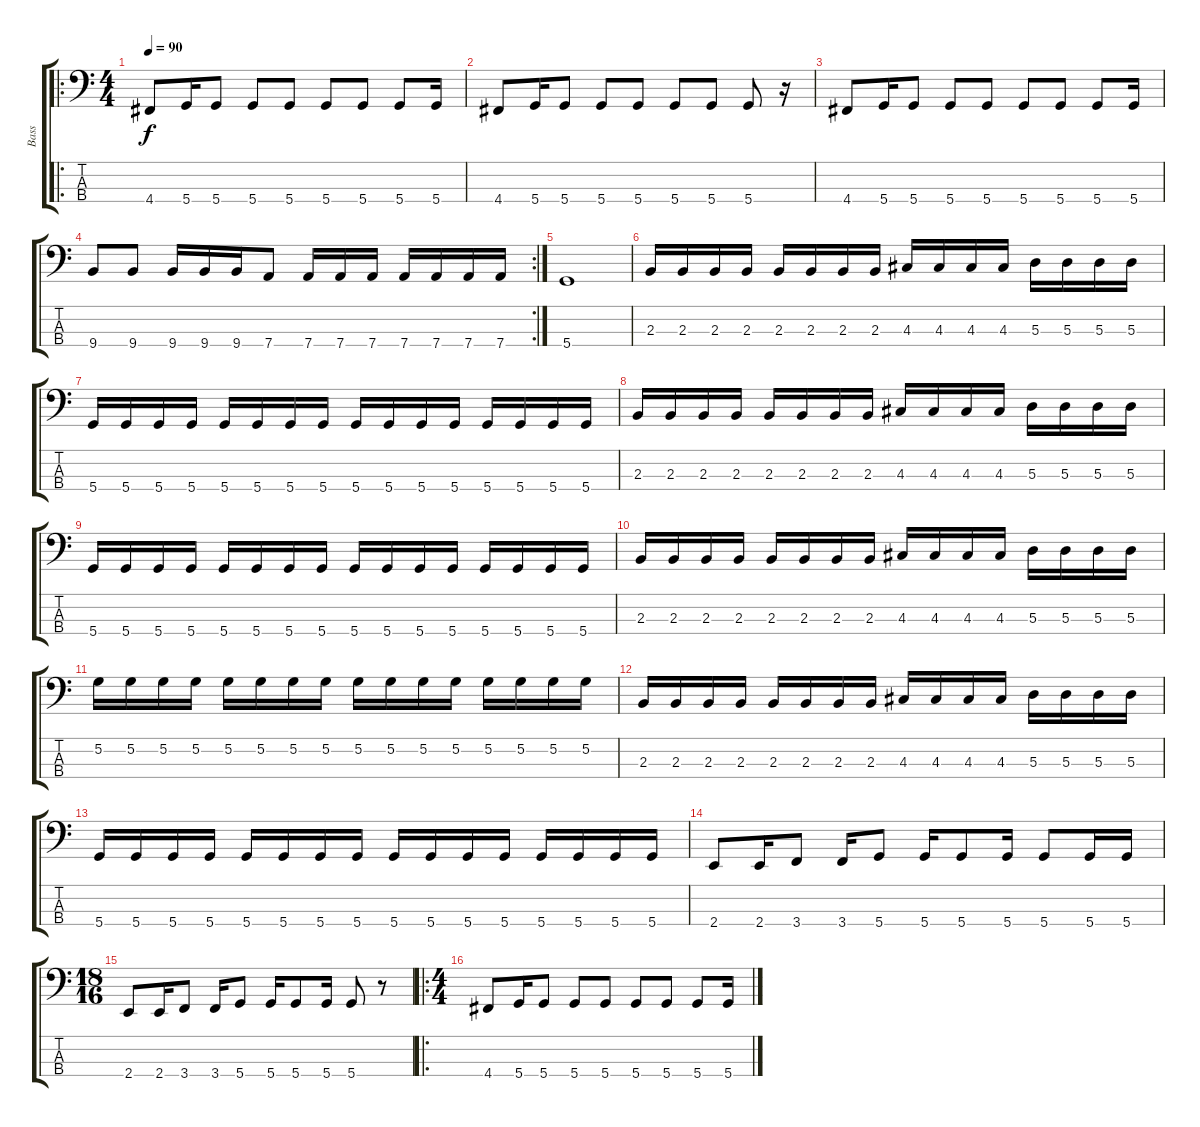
\track ("Bass" "Bass") {instrument electricbasspick}
\staff {score tabs}
\tuning (G2 D2 A1 D1) {hide}
\ro
\ts (4 4)
\tempo 90
\clef f4
\ks c
4.4.8{dy f} 5.4.16 5.4.8 5.4.8 5.4.8 5.4.8 5.4.8 5.4.8 5.4.16 |
4.4.8 5.4.16 5.4.8 5.4.8 5.4.8 5.4.8 5.4.8 5.4.8 r.16 |
4.4.8 5.4.16 5.4.8 5.4.8 5.4.8 5.4.8 5.4.8 5.4.8 5.4.16 |
\rc 2
9.4.8 9.4.8 9.4.16 9.4.16 9.4.16 7.4.8 7.4.16 7.4.16 7.4.16 7.4.16 7.4.16 7.4.16 7.4.16 |
5.4.1 |
2.3.16 2.3.16 2.3.16 2.3.16 2.3.16 2.3.16 2.3.16 2.3.16 4.3.16 4.3.16 4.3.16 4.3.16 5.3.16 5.3.16 5.3.16 5.3.16 |
5.4.16 5.4.16 5.4.16 5.4.16 5.4.16 5.4.16 5.4.16 5.4.16 5.4.16 5.4.16 5.4.16 5.4.16 5.4.16 5.4.16 5.4.16 5.4.16 |
2.3.16 2.3.16 2.3.16 2.3.16 2.3.16 2.3.16 2.3.16 2.3.16 4.3.16 4.3.16 4.3.16 4.3.16 5.3.16 5.3.16 5.3.16 5.3.16 |
5.4.16 5.4.16 5.4.16 5.4.16 5.4.16 5.4.16 5.4.16 5.4.16 5.4.16 5.4.16 5.4.16 5.4.16 5.4.16 5.4.16 5.4.16 5.4.16 |
2.3.16 2.3.16 2.3.16 2.3.16 2.3.16 2.3.16 2.3.16 2.3.16 4.3.16 4.3.16 4.3.16 4.3.16 5.3.16 5.3.16 5.3.16 5.3.16 |
5.2.16 5.2.16 5.2.16 5.2.16 5.2.16 5.2.16 5.2.16 5.2.16 5.2.16 5.2.16 5.2.16 5.2.16 5.2.16 5.2.16 5.2.16 5.2.16 |
2.3.16 2.3.16 2.3.16 2.3.16 2.3.16 2.3.16 2.3.16 2.3.16 4.3.16 4.3.16 4.3.16 4.3.16 5.3.16 5.3.16 5.3.16 5.3.16 |
5.4.16 5.4.16 5.4.16 5.4.16 5.4.16 5.4.16 5.4.16 5.4.16 5.4.16 5.4.16 5.4.16 5.4.16 5.4.16 5.4.16 5.4.16 5.4.16 |
2.4.8 2.4.16 3.4.8 3.4.16 5.4.8 5.4.16 5.4.8 5.4.16 5.4.8 5.4.16 5.4.16 |
\ts (18 16)
2.4.8 2.4.16 3.4.8 3.4.16 5.4.8 5.4.16 5.4.8 5.4.16 5.4.8 r.8 |
\ro
\ts (4 4)
4.4.8 5.4.16 5.4.8 5.4.8 5.4.8 5.4.8 5.4.8 5.4.8 5.4.16
